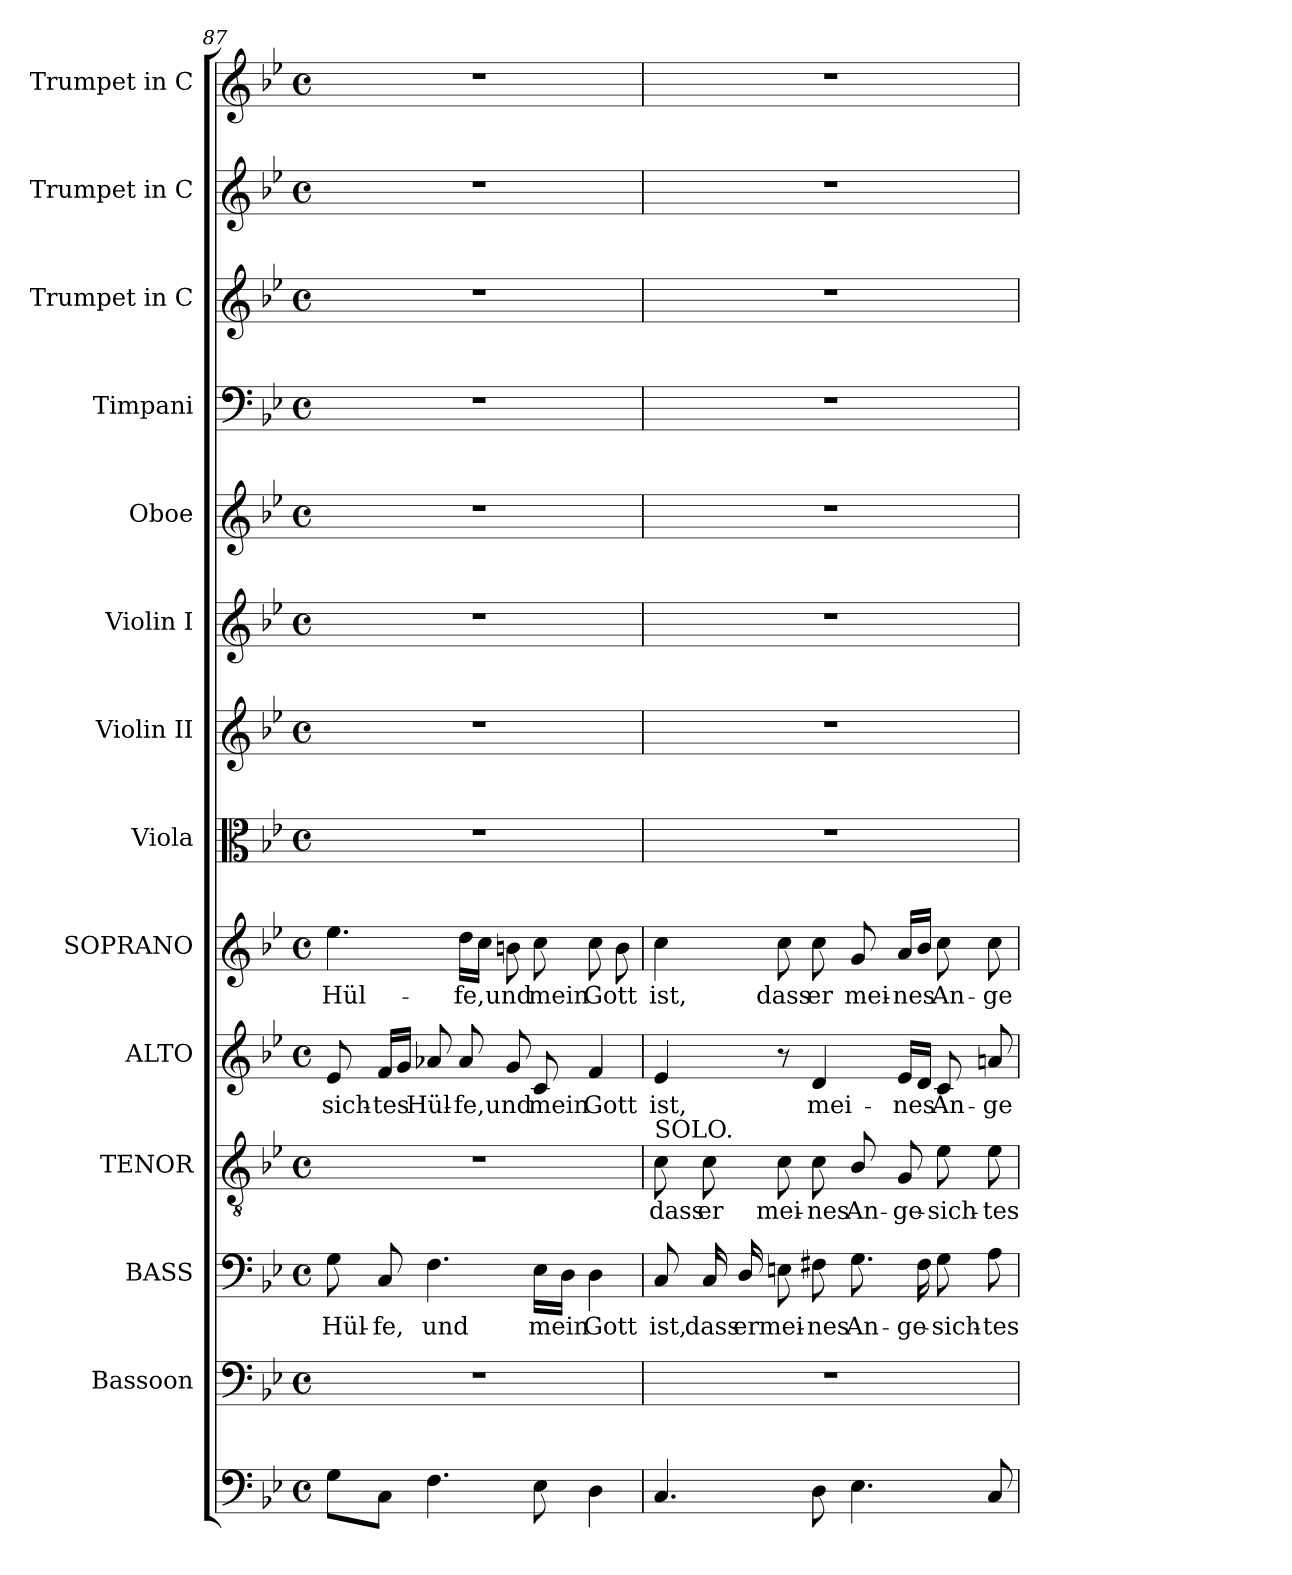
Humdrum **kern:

**kern	**kern	**kern	**text	**kern	**text	**kern	**text	**kern	**text	**kern	**kern	**kern	**kern	**kern	**kern	**kern	**kern
*part14	*part13	*part12	*part12	*part11	*part11	*part10	*part10	*part9	*part9	*part8	*part7	*part6	*part5	*part4	*part3	*part2	*part1
*staff14	*staff13	*staff12	*staff12	*staff11	*staff11	*staff10	*staff10	*staff9	*staff9	*staff8	*staff7	*staff6	*staff5	*staff4	*staff3	*staff2	*staff1
*	*I"Bassoon	*I"BASS	*	*I"TENOR	*	*I"ALTO	*	*I"SOPRANO	*	*I"Viola	*I"Violin II	*I"Violin I	*I"Oboe	*I"Timpani	*I"Trumpet in C	*I"Trumpet in C	*I"Trumpet in C
*	*	*	*	*	*	*I'Alto	*	*I'Soprano	*	*I'Viola	*I'Violin II	*I'Violin I	*I'Oboe	*I'Timp.	*	*	*
*clefF4	*clefF4	*clefF4	*	*clefGv2	*	*clefG2	*	*clefG2	*	*clefC3	*clefG2	*clefG2	*clefG2	*clefF4	*clefG2	*clefG2	*clefG2
*	*	*	*	*ITrd7c12	*	*	*	*	*	*	*	*	*	*	*	*	*
*k[b-e-]	*k[b-e-]	*k[b-e-]	*	*k[b-e-]	*	*k[b-e-]	*	*k[b-e-]	*	*k[b-e-]	*k[b-e-]	*k[b-e-]	*k[b-e-]	*k[b-e-]	*k[b-e-]	*k[b-e-]	*k[b-e-]
*B-:	*B-:	*B-:	*	*B-:	*	*B-:	*	*B-:	*	*B-:	*B-:	*B-:	*B-:	*B-:	*B-:	*B-:	*B-:
*M4/4	*M4/4	*M4/4	*	*M4/4	*	*M4/4	*	*M4/4	*	*M4/4	*M4/4	*M4/4	*M4/4	*M4/4	*M4/4	*M4/4	*M4/4
*met(c)	*met(c)	*met(c)	*	*met(c)	*	*met(c)	*	*met(c)	*	*met(c)	*met(c)	*met(c)	*met(c)	*met(c)	*met(c)	*met(c)	*met(c)
=87	=87	=87	=87	=87	=87	=87	=87	=87	=87	=87	=87	=87	=87	=87	=87	=87	=87
!	!	!	!LO:LY:b:color=#000000	!	!	!	!	!	!	!	!	!	!	!	!	!	!
!	!	!	!	!	!	!	!LO:LY:b:color=#000000	!	!	!	!	!	!	!	!	!	!
!	!	!	!	!	!	!	!	!	!LO:LY:b:color=#000000	!	!	!	!	!	!	!	!
8Gi\L	1r	8Gi\	Hül-	1r	.	8e-i/	-sich-	4.ee-i\	Hül-	1r	1r	1r	1r	1r	1r	1r	1r
!	!	!	!LO:LY:b:color=#000000	!	!	!	!	!	!	!	!	!	!	!	!	!	!
!	!	!	!	!	!	!	!LO:LY:b:color=#000000	!	!	!	!	!	!	!	!	!	!
8Ci\J	.	8Ci/	-fe,	.	.	16fi/LL	-tes	.	.	.	.	.	.	.	.	.	.
.	.	.	.	.	.	16gi/JJ	.	.	.	.	.	.	.	.	.	.	.
!	!	!	!LO:LY:b:color=#000000	!	!	!	!	!	!	!	!	!	!	!	!	!	!
!	!	!	!	!	!	!	!LO:LY:b:color=#000000	!	!	!	!	!	!	!	!	!	!
4.Fi\	.	4.Fi\	und	.	.	8a-Xi/	Hül-	.	.	.	.	.	.	.	.	.	.
!	!	!	!	!	!	!	!LO:LY:b:color=#000000	!	!	!	!	!	!	!	!	!	!
!	!	!	!	!	!	!	!	!	!LO:LY:b:color=#000000	!	!	!	!	!	!	!	!
.	.	.	.	.	.	8a-i/	-fe,	16ddi\LL	-fe,	.	.	.	.	.	.	.	.
.	.	.	.	.	.	.	.	16cci\JJ	.	.	.	.	.	.	.	.	.
!	!	!	!	!	!	!	!LO:LY:b:color=#000000	!	!	!	!	!	!	!	!	!	!
!	!	!	!	!	!	!	!	!	!LO:LY:b:color=#000000	!	!	!	!	!	!	!	!
.	.	.	.	.	.	8gi/	und	8bni\	und	.	.	.	.	.	.	.	.
!	!	!	!LO:LY:b:color=#000000	!	!	!	!	!	!	!	!	!	!	!	!	!	!
!	!	!	!	!	!	!	!LO:LY:b:color=#000000	!	!	!	!	!	!	!	!	!	!
!	!	!	!	!	!	!	!	!	!LO:LY:b:color=#000000	!	!	!	!	!	!	!	!
8E-i\	.	16E-i\LL	mein	.	.	8ci/	mein	8cci\	mein	.	.	.	.	.	.	.	.
.	.	16Di\JJ	.	.	.	.	.	.	.	.	.	.	.	.	.	.	.
!	!	!	!LO:LY:b:color=#000000	!	!	!	!	!	!	!	!	!	!	!	!	!	!
!	!	!	!	!	!	!	!LO:LY:b:color=#000000	!	!	!	!	!	!	!	!	!	!
!	!	!	!	!	!	!	!	!	!LO:LY:b:color=#000000	!	!	!	!	!	!	!	!
4Di\	.	4Di\	Gott	.	.	4fi/	Gott	8cci\	Gott	.	.	.	.	.	.	.	.
.	.	.	.	.	.	.	.	8bi\	.	.	.	.	.	.	.	.	.
!!LO:PB:g=z
=88	=88	=88	=88	=88	=88	=88	=88	=88	=88	=88	=88	=88	=88	=88	=88	=88	=88
!	!	!	!LO:LY:b:color=#000000	!	!	!	!	!	!	!	!	!	!	!	!	!	!
!	!	!	!	!	!LO:LY:b:color=#000000	!	!	!	!	!	!	!	!	!	!	!	!
!	!	!	!	!	!	!	!LO:LY:b:color=#000000	!	!	!	!	!	!	!	!	!	!
!	!	!	!	!LO:TX:a:t=SOLO.	!	!	!	!	!	!	!	!	!	!	!	!	!
!	!	!	!	!	!	!	!	!	!LO:LY:b:color=#000000	!	!	!	!	!	!	!	!
4.Ci/	1r	8Ci/	ist,	8Ci\	dass	4e-i/	ist,	4cci\	ist,	1r	1r	1r	1r	1r	1r	1r	1r
!	!	!	!LO:LY:b:color=#000000	!	!	!	!	!	!	!	!	!	!	!	!	!	!
!	!	!	!	!	!LO:LY:b:color=#000000	!	!	!	!	!	!	!	!	!	!	!	!
.	.	16Ci/	dass	8Ci\	er	.	.	.	.	.	.	.	.	.	.	.	.
!	!	!	!LO:LY:b:color=#000000	!	!	!	!	!	!	!	!	!	!	!	!	!	!
.	.	16Di/	er	.	.	.	.	.	.	.	.	.	.	.	.	.	.
!	!	!	!LO:LY:b:color=#000000	!	!	!	!	!	!	!	!	!	!	!	!	!	!
!	!	!	!	!	!LO:LY:b:color=#000000	!	!	!	!	!	!	!	!	!	!	!	!
!	!	!	!	!	!	!	!	!	!LO:LY:b:color=#000000	!	!	!	!	!	!	!	!
.	.	8Eni\	mei-	8Ci\	mei-	8r	.	8cci\	dass	.	.	.	.	.	.	.	.
!	!	!	!LO:LY:b:color=#000000	!	!	!	!	!	!	!	!	!	!	!	!	!	!
!	!	!	!	!	!LO:LY:b:color=#000000	!	!	!	!	!	!	!	!	!	!	!	!
!	!	!	!	!	!	!	!LO:LY:b:color=#000000	!	!	!	!	!	!	!	!	!	!
!	!	!	!	!	!	!	!	!	!LO:LY:b:color=#000000	!	!	!	!	!	!	!	!
8Di\	.	8F#Xi\	-nes	8Ci\	-nes	4di/	mei-	8cci\	er	.	.	.	.	.	.	.	.
!	!	!	!LO:LY:b:color=#000000	!	!	!	!	!	!	!	!	!	!	!	!	!	!
!	!	!	!	!	!LO:LY:b:color=#000000	!	!	!	!	!	!	!	!	!	!	!	!
!	!	!	!	!	!	!	!	!	!LO:LY:b:color=#000000	!	!	!	!	!	!	!	!
4.E-i\	.	8.Gi\	An-	8BB-i/	An-	.	.	8gi/	mei-	.	.	.	.	.	.	.	.
!	!	!	!	!	!LO:LY:b:color=#000000	!	!	!	!	!	!	!	!	!	!	!	!
!	!	!	!	!	!	!	!LO:LY:b:color=#000000	!	!	!	!	!	!	!	!	!	!
!	!	!	!	!	!	!	!	!	!LO:LY:b:color=#000000	!	!	!	!	!	!	!	!
.	.	.	.	8GGi/	-ge-	16e-i/LL	-nes	16ai/LL	-nes	.	.	.	.	.	.	.	.
!	!	!	!LO:LY:b:color=#000000	!	!	!	!	!	!	!	!	!	!	!	!	!	!
.	.	16F#i\	-ge-	.	.	16di/JJ	.	16b-i/JJ	.	.	.	.	.	.	.	.	.
!	!	!	!LO:LY:b:color=#000000	!	!	!	!	!	!	!	!	!	!	!	!	!	!
!	!	!	!	!	!LO:LY:b:color=#000000	!	!	!	!	!	!	!	!	!	!	!	!
!	!	!	!	!	!	!	!LO:LY:b:color=#000000	!	!	!	!	!	!	!	!	!	!
!	!	!	!	!	!	!	!	!	!LO:LY:b:color=#000000	!	!	!	!	!	!	!	!
.	.	8Gi\	-sich-	8E-i\	-sich-	8ci/	An-	8cci\	An-	.	.	.	.	.	.	.	.
!	!	!	!LO:LY:b:color=#000000	!	!	!	!	!	!	!	!	!	!	!	!	!	!
!	!	!	!	!	!LO:LY:b:color=#000000	!	!	!	!	!	!	!	!	!	!	!	!
!	!	!	!	!	!	!	!LO:LY:b:color=#000000	!	!	!	!	!	!	!	!	!	!
!	!	!	!	!	!	!	!	!	!LO:LY:b:color=#000000	!	!	!	!	!	!	!	!
8Ci/	.	8Ai\	-tes	8E-i\	-tes	8ani/	-ge-	8cci\	-ge-	.	.	.	.	.	.	.	.
=	=	=	=	=	=	=	=	=	=	=	=	=	=	=	=	=	=
*-	*-	*-	*-	*-	*-	*-	*-	*-	*-	*-	*-	*-	*-	*-	*-	*-	*-
